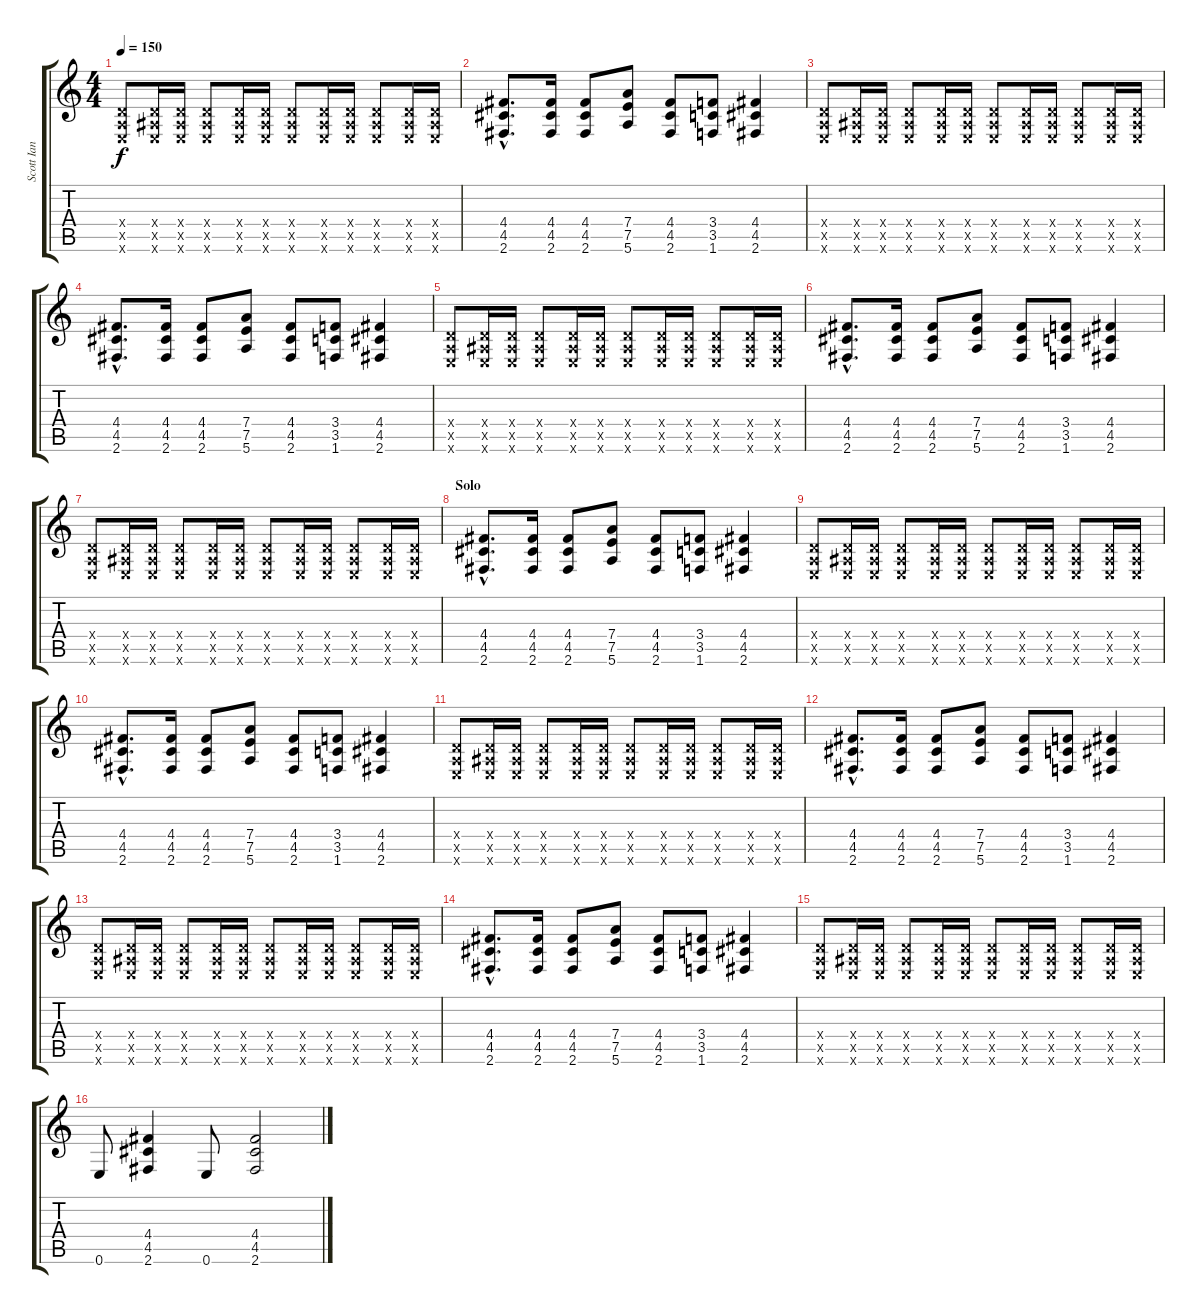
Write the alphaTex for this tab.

\track ("Scott Ian" "Scott Ian") {instrument distortionguitar}
\staff {score tabs}
\tuning (E4 B3 G3 D3 A2 E2) {hide}
\ts (4 4)
\tempo 150
\clef g2
\ks c
(0.4{x} 0.5{x} 0.6{x}).8{dy f} (0.4{x} 1.5{x} 0.6{x}).16 (0.4{x} 1.5{x} 0.6{x}).16 (0.4{x} 1.5{x} 0.6{x}).8 (0.4{x} 1.5{x} 0.6{x}).16 (0.4{x} 1.5{x} 0.6{x}).16 (0.4{x} 1.5{x} 0.6{x}).8 (0.4{x} 1.5{x} 0.6{x}).16 (0.4{x} 1.5{x} 0.6{x}).16 (0.4{x} 1.5{x} 0.6{x}).8 (0.4{x} 1.5{x} 0.6{x}).16 (0.4{x} 1.5{x} 0.6{x}).16 |
(4.4{hac} 4.5{hac} 2.6{hac}).8{d} (4.4 4.5 2.6).16 (4.4 4.5 2.6).8 (7.4 7.5 5.6).8 (4.4 4.5 2.6).8 (3.4 3.5 1.6).8 (4.4 4.5 2.6).4 |
(0.4{x} 0.5{x} 0.6{x}).8 (0.4{x} 1.5{x} 0.6{x}).16 (0.4{x} 1.5{x} 0.6{x}).16 (0.4{x} 1.5{x} 0.6{x}).8 (0.4{x} 1.5{x} 0.6{x}).16 (0.4{x} 1.5{x} 0.6{x}).16 (0.4{x} 1.5{x} 0.6{x}).8 (0.4{x} 1.5{x} 0.6{x}).16 (0.4{x} 1.5{x} 0.6{x}).16 (0.4{x} 1.5{x} 0.6{x}).8 (0.4{x} 1.5{x} 0.6{x}).16 (0.4{x} 1.5{x} 0.6{x}).16 |
(4.4{hac} 4.5{hac} 2.6{hac}).8{d} (4.4 4.5 2.6).16 (4.4 4.5 2.6).8 (7.4 7.5 5.6).8 (4.4 4.5 2.6).8 (3.4 3.5 1.6).8 (4.4 4.5 2.6).4 |
(0.4{x} 0.5{x} 0.6{x}).8 (0.4{x} 1.5{x} 0.6{x}).16 (0.4{x} 1.5{x} 0.6{x}).16 (0.4{x} 1.5{x} 0.6{x}).8 (0.4{x} 1.5{x} 0.6{x}).16 (0.4{x} 1.5{x} 0.6{x}).16 (0.4{x} 1.5{x} 0.6{x}).8 (0.4{x} 1.5{x} 0.6{x}).16 (0.4{x} 1.5{x} 0.6{x}).16 (0.4{x} 1.5{x} 0.6{x}).8 (0.4{x} 1.5{x} 0.6{x}).16 (0.4{x} 1.5{x} 0.6{x}).16 |
(4.4{hac} 4.5{hac} 2.6{hac}).8{d} (4.4 4.5 2.6).16 (4.4 4.5 2.6).8 (7.4 7.5 5.6).8 (4.4 4.5 2.6).8 (3.4 3.5 1.6).8 (4.4 4.5 2.6).4 |
(0.4{x} 0.5{x} 0.6{x}).8 (0.4{x} 1.5{x} 0.6{x}).16 (0.4{x} 1.5{x} 0.6{x}).16 (0.4{x} 1.5{x} 0.6{x}).8 (0.4{x} 1.5{x} 0.6{x}).16 (0.4{x} 1.5{x} 0.6{x}).16 (0.4{x} 1.5{x} 0.6{x}).8 (0.4{x} 1.5{x} 0.6{x}).16 (0.4{x} 1.5{x} 0.6{x}).16 (0.4{x} 1.5{x} 0.6{x}).8 (0.4{x} 1.5{x} 0.6{x}).16 (0.4{x} 1.5{x} 0.6{x}).16 |
\section ("" "Solo")
(4.4{hac} 4.5{hac} 2.6{hac}).8{d} (4.4 4.5 2.6).16 (4.4 4.5 2.6).8 (7.4 7.5 5.6).8 (4.4 4.5 2.6).8 (3.4 3.5 1.6).8 (4.4 4.5 2.6).4 |
(0.4{x} 0.5{x} 0.6{x}).8 (0.4{x} 1.5{x} 0.6{x}).16 (0.4{x} 1.5{x} 0.6{x}).16 (0.4{x} 1.5{x} 0.6{x}).8 (0.4{x} 1.5{x} 0.6{x}).16 (0.4{x} 1.5{x} 0.6{x}).16 (0.4{x} 1.5{x} 0.6{x}).8 (0.4{x} 1.5{x} 0.6{x}).16 (0.4{x} 1.5{x} 0.6{x}).16 (0.4{x} 1.5{x} 0.6{x}).8 (0.4{x} 1.5{x} 0.6{x}).16 (0.4{x} 1.5{x} 0.6{x}).16 |
(4.4{hac} 4.5{hac} 2.6{hac}).8{d} (4.4 4.5 2.6).16 (4.4 4.5 2.6).8 (7.4 7.5 5.6).8 (4.4 4.5 2.6).8 (3.4 3.5 1.6).8 (4.4 4.5 2.6).4 |
(0.4{x} 0.5{x} 0.6{x}).8 (0.4{x} 1.5{x} 0.6{x}).16 (0.4{x} 1.5{x} 0.6{x}).16 (0.4{x} 1.5{x} 0.6{x}).8 (0.4{x} 1.5{x} 0.6{x}).16 (0.4{x} 1.5{x} 0.6{x}).16 (0.4{x} 1.5{x} 0.6{x}).8 (0.4{x} 1.5{x} 0.6{x}).16 (0.4{x} 1.5{x} 0.6{x}).16 (0.4{x} 1.5{x} 0.6{x}).8 (0.4{x} 1.5{x} 0.6{x}).16 (0.4{x} 1.5{x} 0.6{x}).16 |
(4.4{hac} 4.5{hac} 2.6{hac}).8{d} (4.4 4.5 2.6).16 (4.4 4.5 2.6).8 (7.4 7.5 5.6).8 (4.4 4.5 2.6).8 (3.4 3.5 1.6).8 (4.4 4.5 2.6).4 |
(0.4{x} 0.5{x} 0.6{x}).8 (0.4{x} 1.5{x} 0.6{x}).16 (0.4{x} 1.5{x} 0.6{x}).16 (0.4{x} 1.5{x} 0.6{x}).8 (0.4{x} 1.5{x} 0.6{x}).16 (0.4{x} 1.5{x} 0.6{x}).16 (0.4{x} 1.5{x} 0.6{x}).8 (0.4{x} 1.5{x} 0.6{x}).16 (0.4{x} 1.5{x} 0.6{x}).16 (0.4{x} 1.5{x} 0.6{x}).8 (0.4{x} 1.5{x} 0.6{x}).16 (0.4{x} 1.5{x} 0.6{x}).16 |
(4.4{hac} 4.5{hac} 2.6{hac}).8{d} (4.4 4.5 2.6).16 (4.4 4.5 2.6).8 (7.4 7.5 5.6).8 (4.4 4.5 2.6).8 (3.4 3.5 1.6).8 (4.4 4.5 2.6).4 |
(0.4{x} 0.5{x} 0.6{x}).8 (0.4{x} 1.5{x} 0.6{x}).16 (0.4{x} 1.5{x} 0.6{x}).16 (0.4{x} 1.5{x} 0.6{x}).8 (0.4{x} 1.5{x} 0.6{x}).16 (0.4{x} 1.5{x} 0.6{x}).16 (0.4{x} 1.5{x} 0.6{x}).8 (0.4{x} 1.5{x} 0.6{x}).16 (0.4{x} 1.5{x} 0.6{x}).16 (0.4{x} 1.5{x} 0.6{x}).8 (0.4{x} 1.5{x} 0.6{x}).16 (0.4{x} 1.5{x} 0.6{x}).16 |
0.6.8{balance 8} (4.4 4.5 2.6).4 0.6.8 (4.4 4.5 2.6).2
